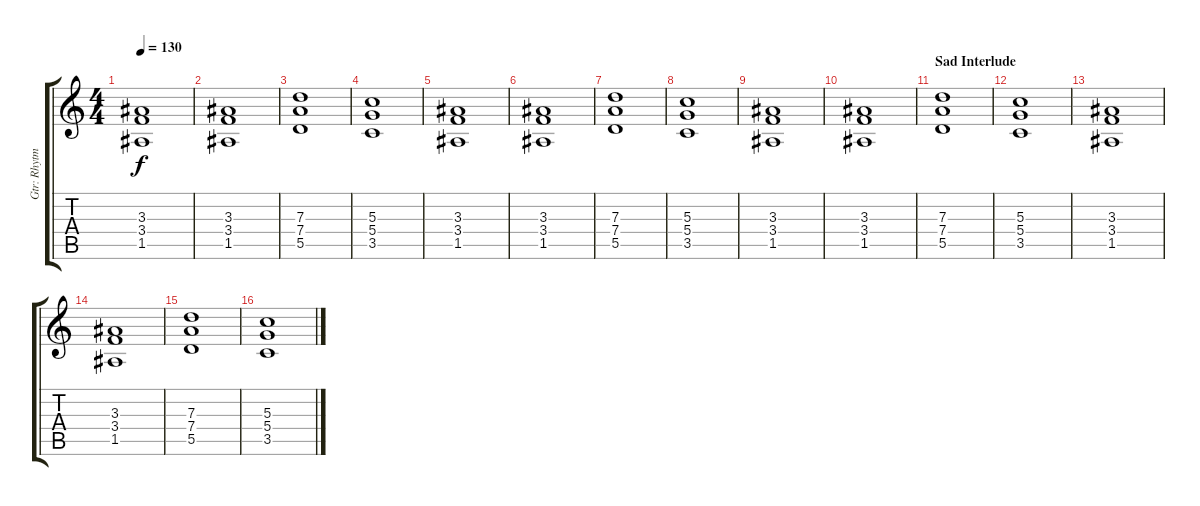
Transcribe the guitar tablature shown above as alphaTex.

\track ("Gtr: Rhytm" "Gtr: Rhytm") {instrument distortionguitar}
\staff {score tabs}
\tuning (E4 B3 G3 D3 A2 E2) {hide}
\ts (4 4)
\tempo 130
\clef g2
\ks c
(3.3 3.4 1.5).1{dy f} |
(3.3 3.4 1.5).1 |
(7.3 7.4 5.5).1 |
(5.3 5.4 3.5).1 |
(3.3 3.4 1.5).1 |
(3.3 3.4 1.5).1 |
(7.3 7.4 5.5).1 |
(5.3 5.4 3.5).1 |
(3.3 3.4 1.5).1 |
(3.3 3.4 1.5).1 |
\section ("" "Sad Interlude")
(7.3 7.4 5.5).1 |
(5.3 5.4 3.5).1 |
(3.3 3.4 1.5).1 |
(3.3 3.4 1.5).1 |
(7.3 7.4 5.5).1 |
(5.3 5.4 3.5).1
